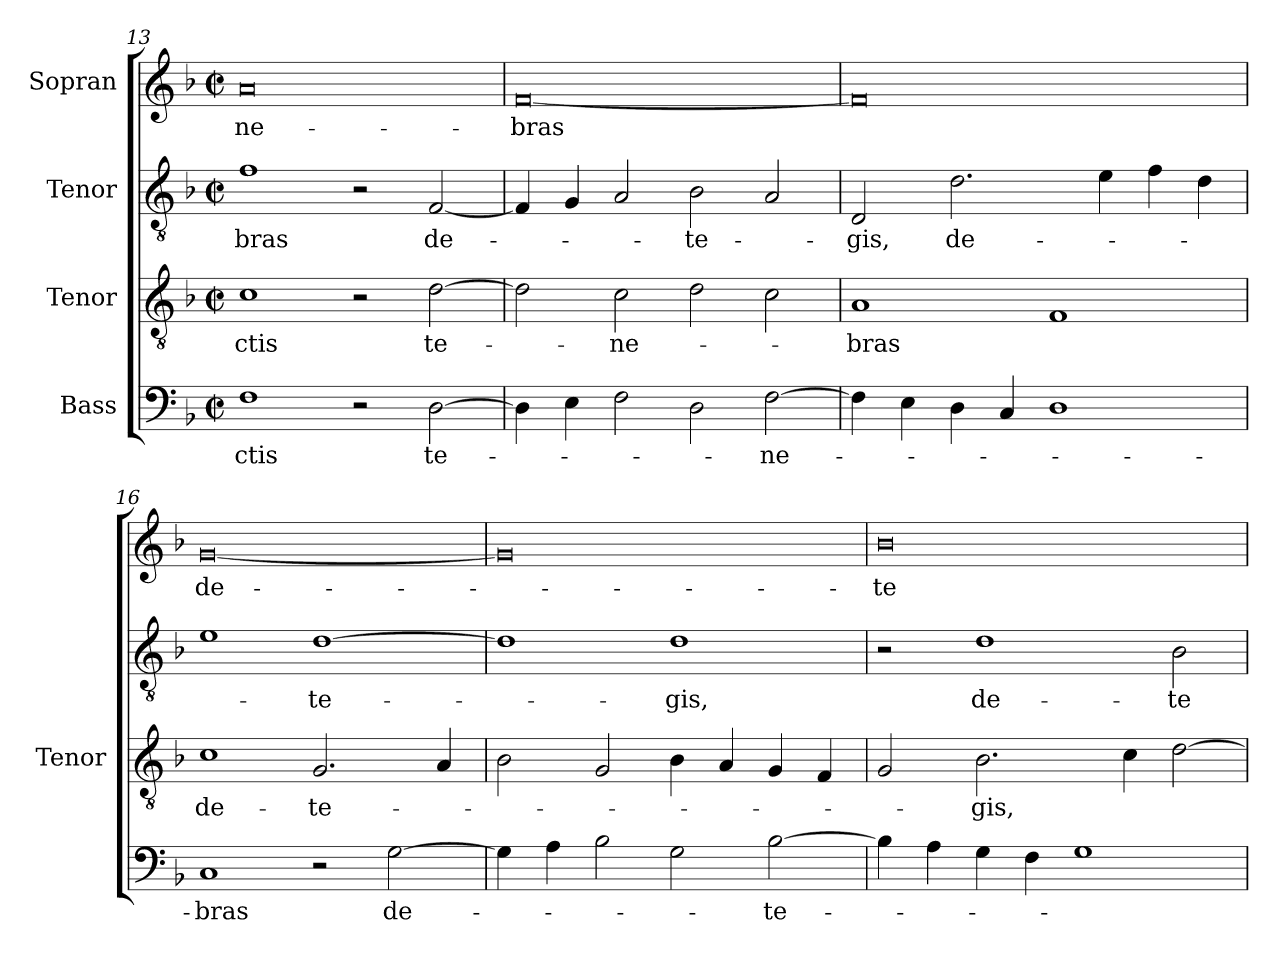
**kern	**text	**kern	**text	**kern	**text	**kern	**text
*part4	*part4	*part3	*part3	*part2	*part2	*part1	*part1
*staff4	*staff4	*staff3	*staff3	*staff2	*staff2	*staff1	*staff1
*I"Bass	*	*I"Tenor	*	*I"Tenor	*	*I"Sopran	*
*	*	*I'Tenor	*	*	*	*	*
!!LO:LB:g=z
*clefF4	*	*clefGv2	*	*clefGv2	*	*clefG2	*
*	*	*ITrd7c12	*	*ITrd7c12	*	*	*
*k[b-]	*	*k[b-]	*	*k[b-]	*	*k[b-]	*
*F:	*	*F:	*	*F:	*	*F:	*
*M2/2	*	*M2/2	*	*M2/2	*	*M2/2	*
*met(c|)	*	*met(c|)	*	*met(c|)	*	*met(c|)	*
=13	=13	=13	=13	=13	=13	=13	=13
!	!LO:LY:b:color=#000000	!	!	!	!	!	!
!	!	!	!LO:LY:b:color=#000000	!	!	!	!
!	!	!	!	!	!LO:LY:b:color=#000000	!	!
!	!	!	!	!	!	!	!LO:LY:b:color=#000000
1Fi	-ctis	1Ci	-ctis	1Fi	-bras	0ai	-ne-
2r	.	2r	.	2r	.	.	.
!	!LO:LY:b:color=#000000	!	!	!	!	!	!
!	!	!	!LO:LY:b:color=#000000	!	!	!	!
!	!	!	!	!	!LO:LY:b:color=#000000	!	!
[>2Di\	te-	[>2Di\	te-	[<2FFi/	de-	.	.
=14	=14	=14	=14	=14	=14	=14	=14
!	!	!	!	!	!	!	!LO:LY:b:color=#000000
4Di\]	.	2Di\]	.	4FFi/]	.	[<0fi	-bras
4Ei\	.	.	.	4GGi/	.	.	.
!	!	!	!LO:LY:b:color=#000000	!	!	!	!
2Fi\	.	2Ci\	-ne-	2AAi/	.	.	.
!	!	!	!	!	!LO:LY:b:color=#000000	!	!
2Di\	.	2Di\	.	2BB-i\	-te-	.	.
!	!LO:LY:b:color=#000000	!	!	!	!	!	!
[>2Fi\	-ne-	2Ci\	.	2AAi/	.	.	.
=15	=15	=15	=15	=15	=15	=15	=15
!	!	!	!LO:LY:b:color=#000000	!	!	!	!
!	!	!	!	!	!LO:LY:b:color=#000000	!	!
4Fi\]	.	1AAi	-bras	2DDi/	-gis,	0fi]	.
4Ei\	.	.	.	.	.	.	.
!	!	!	!	!	!LO:LY:b:color=#000000	!	!
4Di\	.	.	.	2.Di\	de-	.	.
4Ci/	.	.	.	.	.	.	.
1Di	.	1FFi	.	.	.	.	.
.	.	.	.	4Ei\	.	.	.
.	.	.	.	4Fi\	.	.	.
.	.	.	.	4Di\	.	.	.
=16	=16	=16	=16	=16	=16	=16	=16
!	!LO:LY:b:color=#000000	!	!	!	!	!	!
!	!	!	!LO:LY:b:color=#000000	!	!	!	!
!	!	!	!	!	!	!	!LO:LY:b:color=#000000
1Ci	-bras	1Ci	de-	1Ei	.	[<0gi	de-
!	!	!	!LO:LY:b:color=#000000	!	!	!	!
!	!	!	!	!	!LO:LY:b:color=#000000	!	!
2r	.	2.GGi/	-te-	[>1Di	-te-	.	.
!	!LO:LY:b:color=#000000	!	!	!	!	!	!
[>2Gi\	de-	.	.	.	.	.	.
.	.	4AAi/	.	.	.	.	.
=17	=17	=17	=17	=17	=17	=17	=17
4Gi\]	.	2BB-i\	.	1Di]	.	0gi]	.
4Ai\	.	.	.	.	.	.	.
2B-i\	.	2GGi/	.	.	.	.	.
!	!	!	!	!	!LO:LY:b:color=#000000	!	!
2Gi\	.	4BB-i\	.	1Di	-gis,	.	.
.	.	4AAi/	.	.	.	.	.
!	!LO:LY:b:color=#000000	!	!	!	!	!	!
[>2B-i\	-te-	4GGi/	.	.	.	.	.
.	.	4FFi/	.	.	.	.	.
=18	=18	=18	=18	=18	=18	=18	=18
!	!	!	!	!	!	!	!LO:LY:b:color=#000000
4B-i\]	.	2GGi/	.	2r	.	0b-i	-te-
4Ai\	.	.	.	.	.	.	.
!	!	!	!LO:LY:b:color=#000000	!	!	!	!
!	!	!	!	!	!LO:LY:b:color=#000000	!	!
4Gi\	.	2.BB-i\	-gis,	1Di	de-	.	.
4Fi\	.	.	.	.	.	.	.
1Gi	.	.	.	.	.	.	.
.	.	4Ci\	.	.	.	.	.
!	!	!	!	!	!LO:LY:b:color=#000000	!	!
.	.	[>2Di\	.	2BB-i\	-te-	.	.
=	=	=	=	=	=	=	=
*-	*-	*-	*-	*-	*-	*-	*-
